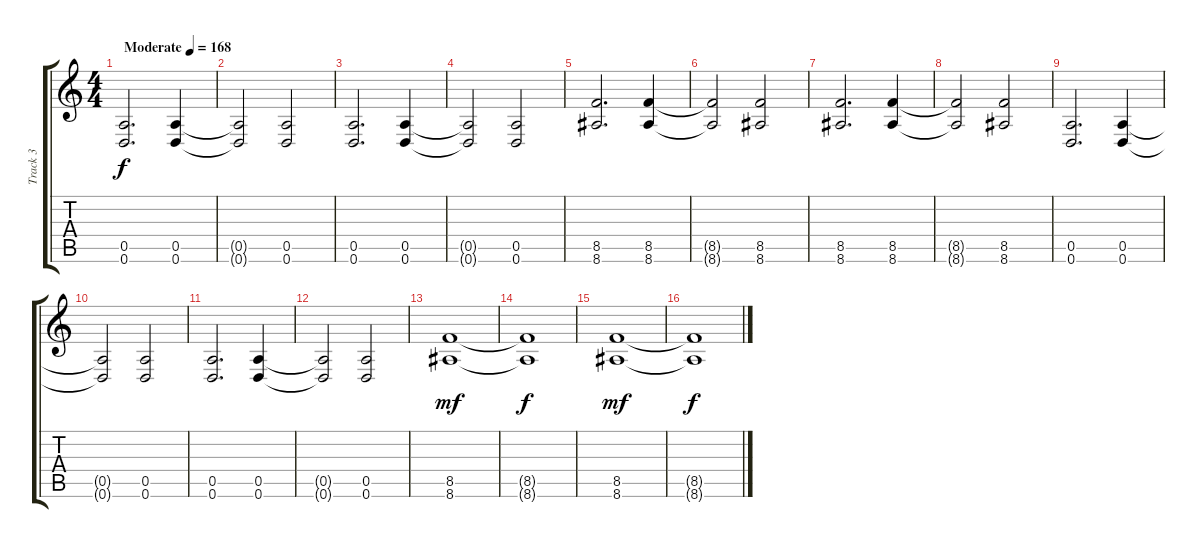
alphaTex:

\track ("Track 3" "Track 3") {instrument overdrivenguitar}
\staff {score tabs}
\tuning (E4 B3 G3 D3 A2 D2) {hide}
\ts (4 4)
\tempo (168 "Moderate")
\clef g2
\ks c
(0.5 0.6).2{d dy f instrument overdrivenguitar} (0.5 0.6).4 |
(0.5{t} 0.6{t}).2 (0.5 0.6).2 |
(0.5 0.6).2{d} (0.5 0.6).4 |
(0.5{t} 0.6{t}).2 (0.5 0.6).2 |
(8.5 8.6).2{d} (8.5 8.6).4 |
(8.5{t} 8.6{t}).2 (8.5 8.6).2 |
(8.5 8.6).2{d} (8.5 8.6).4 |
(8.5{t} 8.6{t}).2 (8.5 8.6).2 |
(0.5 0.6).2{d} (0.5 0.6).4 |
(0.5{t} 0.6{t}).2 (0.5 0.6).2 |
(0.5 0.6).2{d} (0.5 0.6).4 |
(0.5{t} 0.6{t}).2 (0.5 0.6).2 |
(8.5 8.6).1{dy mf} |
(8.5{t} 8.6{t}).1{dy f} |
(8.5 8.6).1{dy mf} |
(8.5{t} 8.6{t}).1{dy f}
